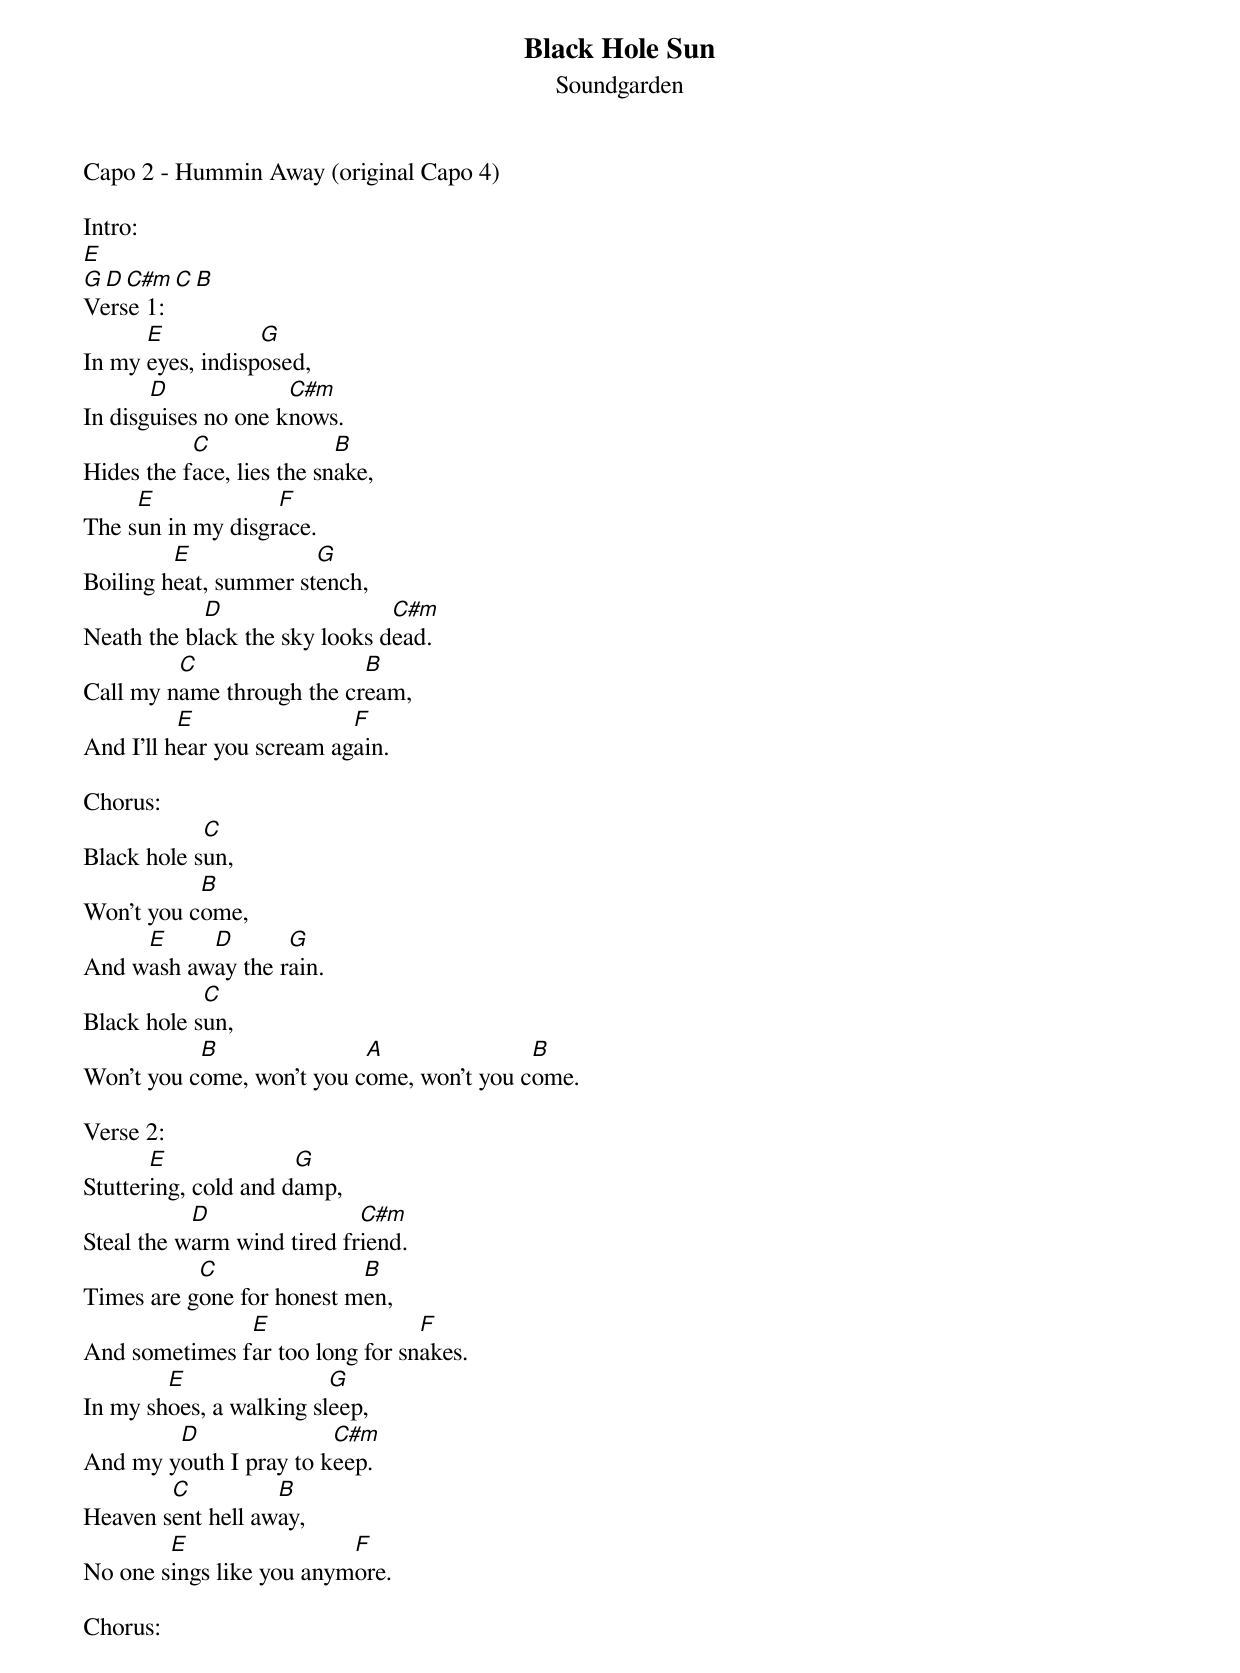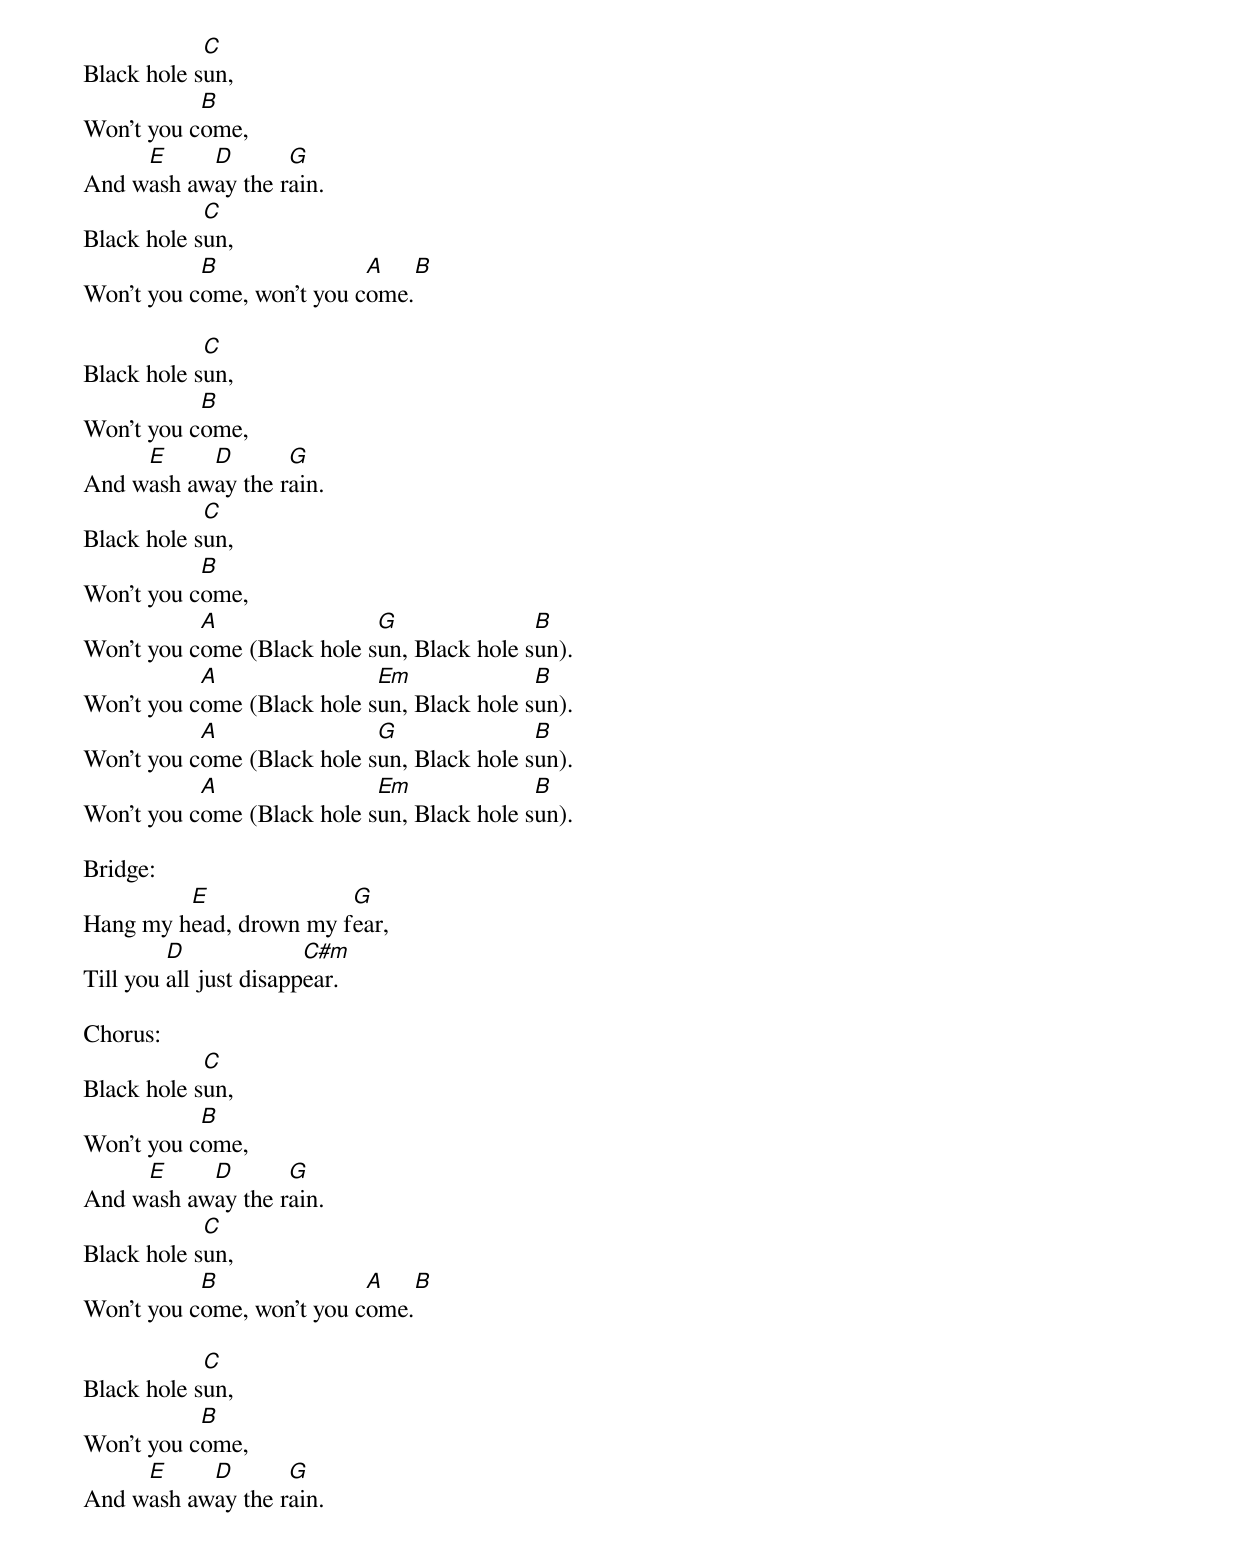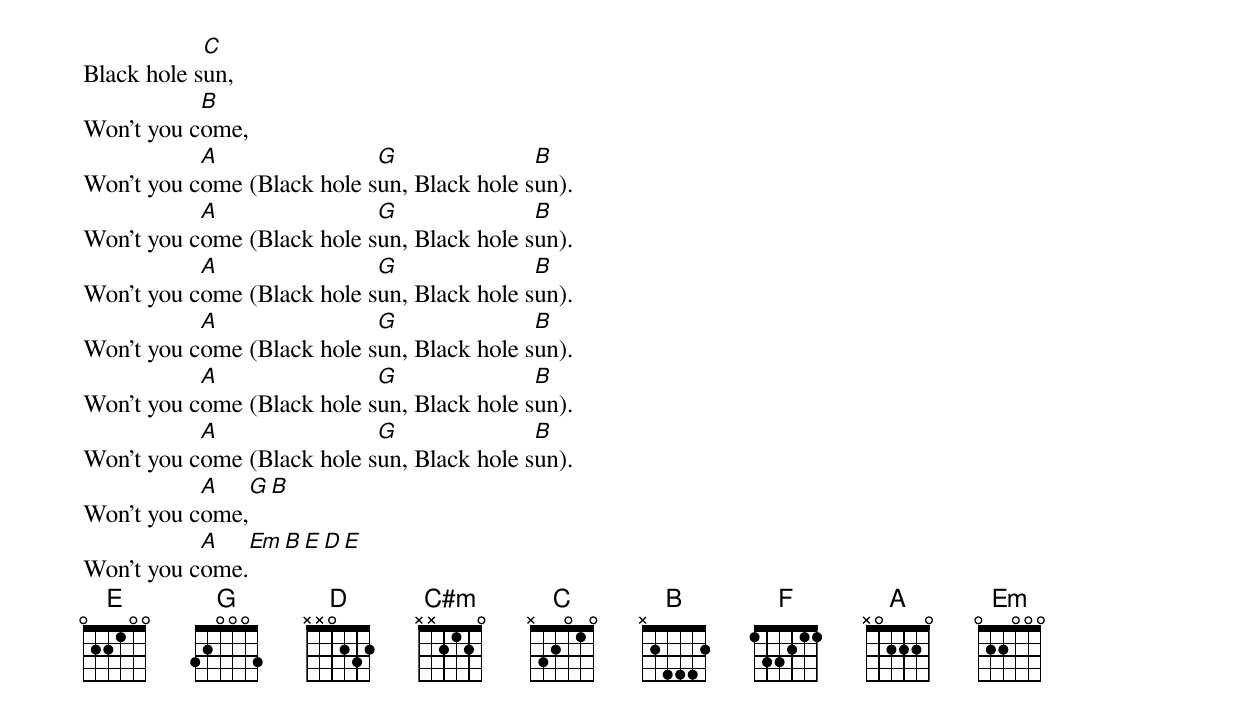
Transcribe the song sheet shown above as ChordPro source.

{t: Black Hole Sun}
{st: Soundgarden}

Capo 2 - Hummin Away (original Capo 4)

Intro:
[E]
[G][D][C#m][C][B]
Verse 1:
In my [E]eyes, indisp[G]osed,
In disg[D]uises no one k[C#m]nows.
Hides the f[C]ace, lies the sn[B]ake,
The s[E]un in my disgr[F]ace.
Boiling h[E]eat, summer st[G]ench,
Neath the bl[D]ack the sky looks d[C#m]ead.
Call my n[C]ame through the cr[B]eam,
And I'll h[E]ear you scream ag[F]ain.

Chorus:
Black hole s[C]un,
Won't you c[B]ome,
And w[E]ash aw[D]ay the r[G]ain.
Black hole s[C]un,
Won't you c[B]ome, won't you c[A]ome, won't you c[B]ome.

Verse 2:
Stutter[E]ing, cold and d[G]amp,
Steal the w[D]arm wind tired fr[C#m]iend.
Times are g[C]one for honest m[B]en,
And sometimes f[E]ar too long for sn[F]akes.
In my sh[E]oes, a walking sl[G]eep,
And my y[D]outh I pray to k[C#m]eep.
Heaven s[C]ent hell aw[B]ay,
No one s[E]ings like you anym[F]ore.

Chorus:
Black hole s[C]un,
Won't you c[B]ome,
And w[E]ash aw[D]ay the r[G]ain.
Black hole s[C]un,
Won't you c[B]ome, won't you c[A]ome.[B]

Black hole s[C]un,
Won't you c[B]ome,
And w[E]ash aw[D]ay the r[G]ain.
Black hole s[C]un,
Won't you c[B]ome,
Won't you c[A]ome (Black hole s[G]un, Black hole s[B]un).
Won't you c[A]ome (Black hole s[Em]un, Black hole s[B]un).
Won't you c[A]ome (Black hole s[G]un, Black hole s[B]un).
Won't you c[A]ome (Black hole s[Em]un, Black hole s[B]un).

Bridge:
Hang my h[E]ead, drown my f[G]ear,
Till you [D]all just disapp[C#m]ear.

Chorus:
Black hole s[C]un,
Won't you c[B]ome,
And w[E]ash aw[D]ay the r[G]ain.
Black hole s[C]un,
Won't you c[B]ome, won't you c[A]ome.[B]

Black hole s[C]un,
Won't you c[B]ome,
And w[E]ash aw[D]ay the r[G]ain.
Black hole s[C]un,
Won't you c[B]ome,
Won't you c[A]ome (Black hole s[G]un, Black hole s[B]un).
Won't you c[A]ome (Black hole s[G]un, Black hole s[B]un).
Won't you c[A]ome (Black hole s[G]un, Black hole s[B]un).
Won't you c[A]ome (Black hole s[G]un, Black hole s[B]un).
Won't you c[A]ome (Black hole s[G]un, Black hole s[B]un).
Won't you c[A]ome (Black hole s[G]un, Black hole s[B]un).
Won't you c[A]ome,[G][B]
Won't you c[A]ome.[Em][B][E][D][E]
